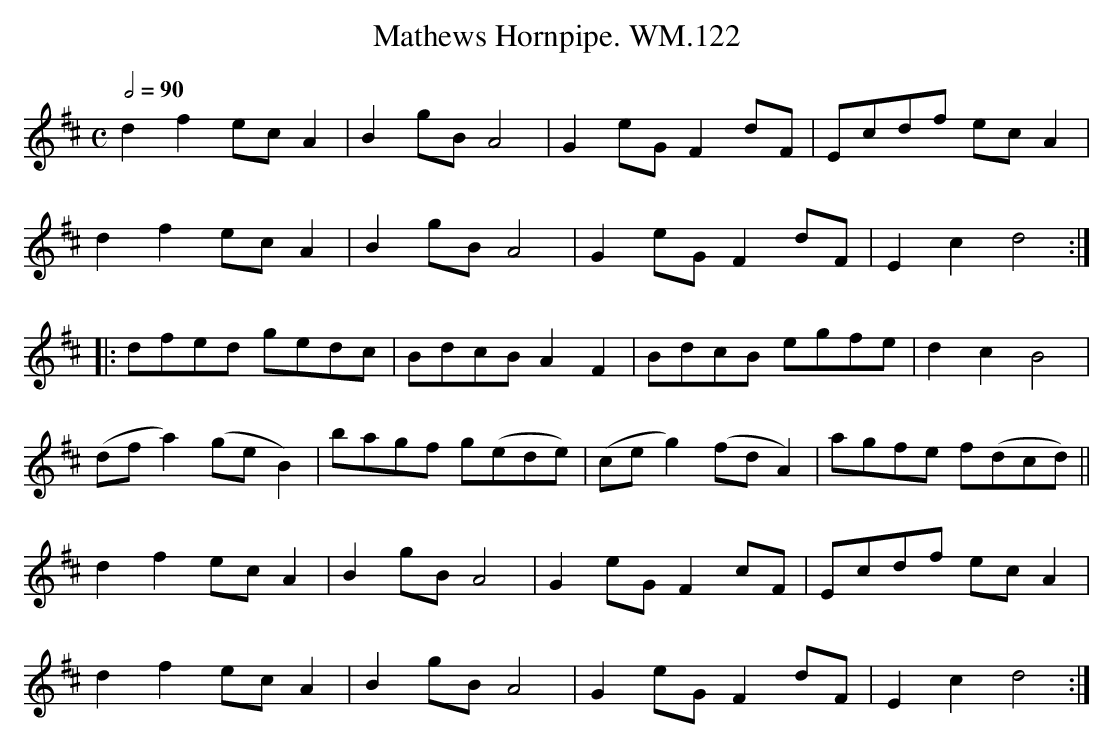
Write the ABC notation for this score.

X:1
T:Mathews Hornpipe. WM.122
M:C
L:1/8
Q:1/2=90
K:D
d2f2ecA2|B2gBA4|G2eGF2dF|Ecdf ecA2|
d2f2ecA2|B2gBA4|G2eGF2dF|E2c2d4:|
|:dfed gedc|BdcBA2F2|BdcB egfe|d2c2B4|
(df a2)(geB2)|bagf g(ede)|(ceg2)(fdA2)|agfe f(dcd)||
d2f2ecA2|B2gBA4|G2eGF2cF|Ecdf ecA2|
d2f2ecA2|B2gBA4|G2eGF2dF|E2c2d4:|
